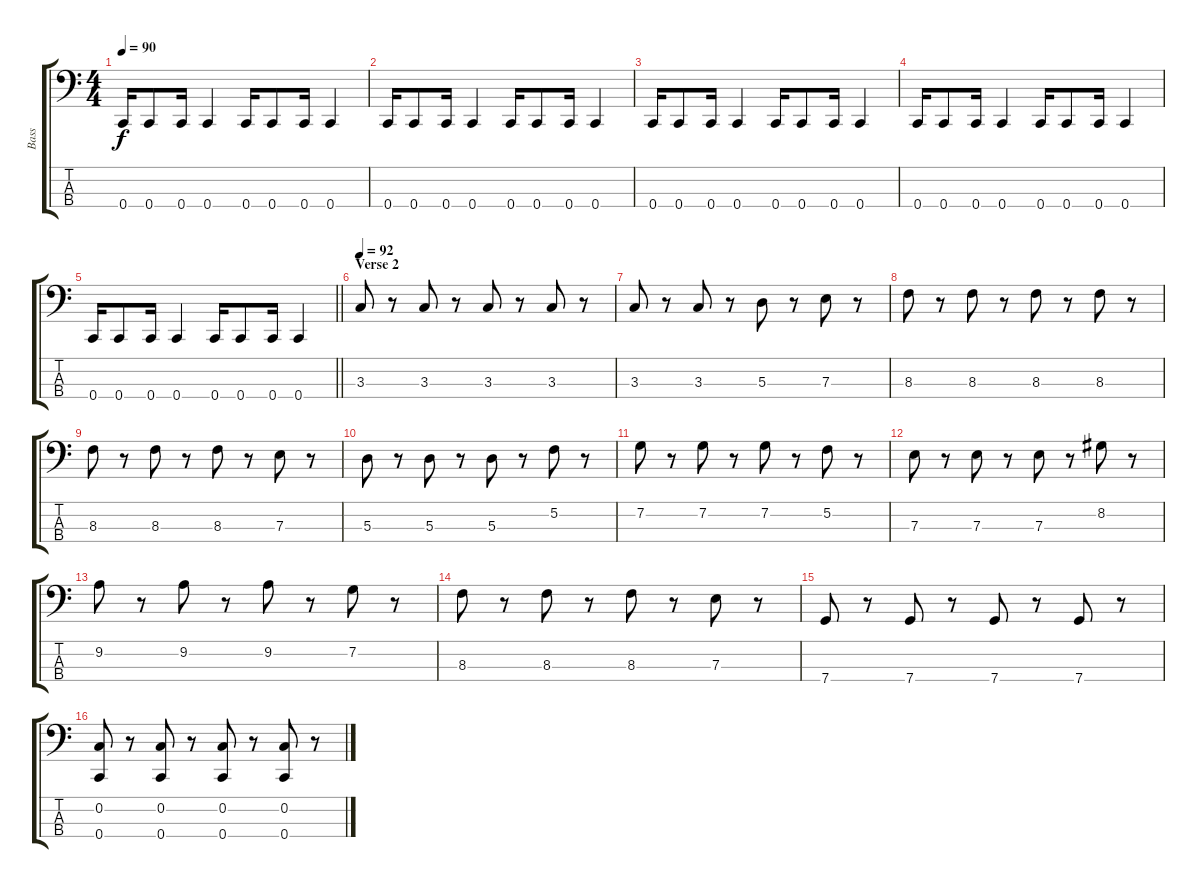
\track ("Bass" "Bass") {instrument electricbasspick}
\staff {score tabs}
\tuning (G2 C2 A1 C1) {hide}
\ts (4 4)
\tempo 90
\clef f4
\ks c
0.4.16{dy f} 0.4.8 0.4.16 0.4.4 0.4.16 0.4.8 0.4.16 0.4.4 |
0.4.16 0.4.8 0.4.16 0.4.4 0.4.16 0.4.8 0.4.16 0.4.4 |
0.4.16 0.4.8 0.4.16 0.4.4 0.4.16 0.4.8 0.4.16 0.4.4 |
0.4.16 0.4.8 0.4.16 0.4.4 0.4.16 0.4.8 0.4.16 0.4.4 |
\barLineRight lightlight
0.4.16 0.4.8 0.4.16 0.4.4 0.4.16 0.4.8 0.4.16 0.4.4 |
\section ("" "Verse 2")
\tempo 92
3.3.8{instrument electricbassfinger} r.8 3.3.8 r.8 3.3.8 r.8 3.3.8 r.8 |
3.3.8 r.8 3.3.8 r.8 5.3.8 r.8 7.3.8 r.8 |
8.3.8 r.8 8.3.8 r.8 8.3.8 r.8 8.3.8 r.8 |
8.3.8 r.8 8.3.8 r.8 8.3.8 r.8 7.3.8 r.8 |
5.3.8 r.8 5.3.8 r.8 5.3.8 r.8 5.2.8 r.8 |
7.2.8 r.8 7.2.8 r.8 7.2.8 r.8 5.2.8 r.8 |
7.3.8 r.8 7.3.8 r.8 7.3.8 r.8 8.2.8 r.8 |
9.2.8 r.8 9.2.8 r.8 9.2.8 r.8 7.2.8 r.8 |
8.3.8 r.8 8.3.8 r.8 8.3.8 r.8 7.3.8 r.8 |
7.4.8 r.8 7.4.8 r.8 7.4.8 r.8 7.4.8 r.8 |
(0.2 0.4).8 r.8 (0.2 0.4).8 r.8 (0.2 0.4).8 r.8 (0.2 0.4).8 r.8
